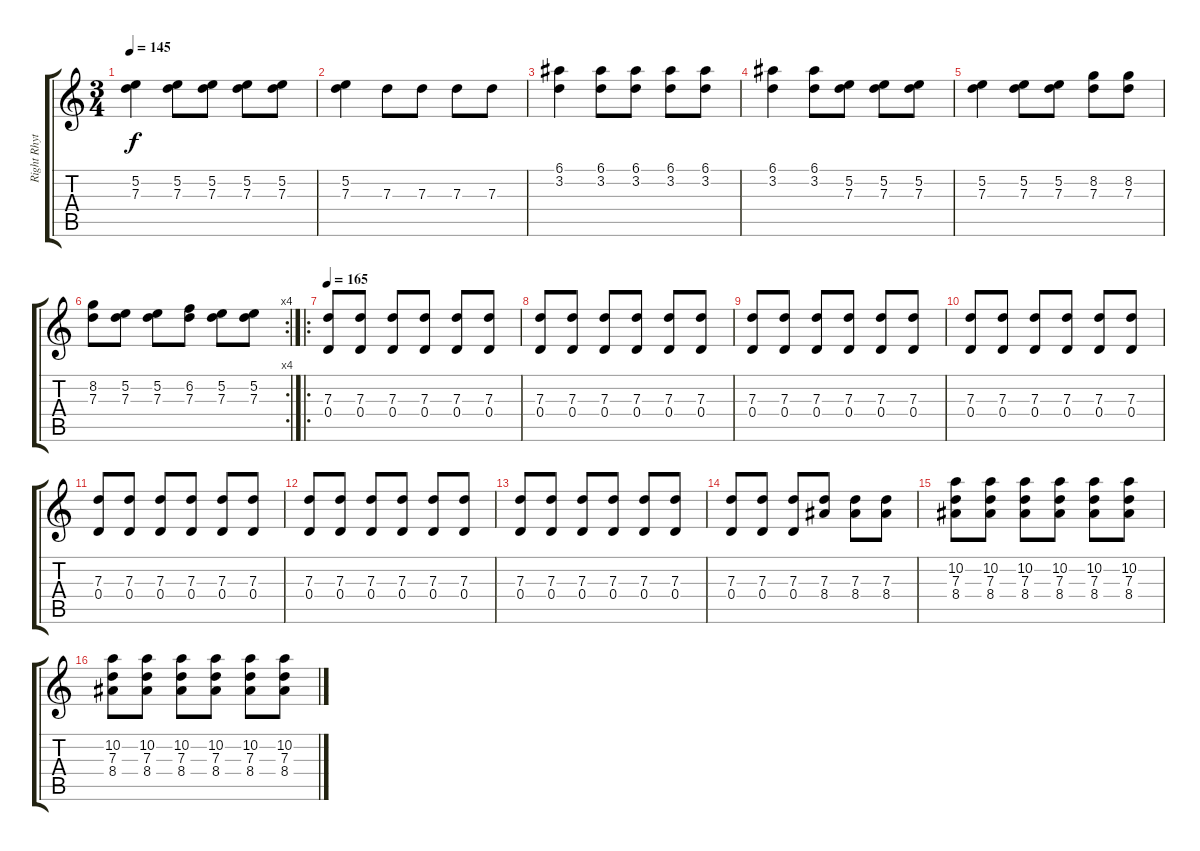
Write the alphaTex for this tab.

\track ("Right Rhythm" "Right Rhyt") {instrument distortionguitar}
\staff {score tabs}
\tuning (E4 B3 G3 D3 A2 D2) {hide}
\ts (3 4)
\tempo 145
\clef g2
\ks c
(5.2 7.3).4{dy f} (5.2 7.3).8 (5.2 7.3).8 (5.2 7.3).8 (5.2 7.3).8 |
(5.2 7.3).4 7.3.8 7.3.8 7.3.8 7.3.8 |
(6.1 3.2).4 (6.1 3.2).8 (6.1 3.2).8 (6.1 3.2).8 (6.1 3.2).8 |
(6.1 3.2).4 (6.1 3.2).8 (5.2 7.3).8 (5.2 7.3).8 (5.2 7.3).8 |
(5.2 7.3).4 (5.2 7.3).8 (5.2 7.3).8 (8.2 7.3).8 (8.2 7.3).8 |
\rc 4
(8.2 7.3).8 (5.2 7.3).8 (5.2 7.3).8 (6.2 7.3).8 (5.2 7.3).8 (5.2 7.3).8 |
\ro
\tempo 165
(7.3 0.4).8 (7.3 0.4).8 (7.3 0.4).8 (7.3 0.4).8 (7.3 0.4).8 (7.3 0.4).8 |
(7.3 0.4).8 (7.3 0.4).8 (7.3 0.4).8 (7.3 0.4).8 (7.3 0.4).8 (7.3 0.4).8 |
(7.3 0.4).8 (7.3 0.4).8 (7.3 0.4).8 (7.3 0.4).8 (7.3 0.4).8 (7.3 0.4).8 |
(7.3 0.4).8 (7.3 0.4).8 (7.3 0.4).8 (7.3 0.4).8 (7.3 0.4).8 (7.3 0.4).8 |
(7.3 0.4).8 (7.3 0.4).8 (7.3 0.4).8 (7.3 0.4).8 (7.3 0.4).8 (7.3 0.4).8 |
(7.3 0.4).8 (7.3 0.4).8 (7.3 0.4).8 (7.3 0.4).8 (7.3 0.4).8 (7.3 0.4).8 |
(7.3 0.4).8 (7.3 0.4).8 (7.3 0.4).8 (7.3 0.4).8 (7.3 0.4).8 (7.3 0.4).8 |
(7.3 0.4).8 (7.3 0.4).8 (7.3 0.4).8 (7.3 8.4).8 (7.3 8.4).8 (7.3 8.4).8 |
(10.2 7.3 8.4).8 (10.2 7.3 8.4).8 (10.2 7.3 8.4).8 (10.2 7.3 8.4).8 (10.2 7.3 8.4).8 (10.2 7.3 8.4).8 |
(10.2 7.3 8.4).8 (10.2 7.3 8.4).8 (10.2 7.3 8.4).8 (10.2 7.3 8.4).8 (10.2 7.3 8.4).8 (10.2 7.3 8.4).8
